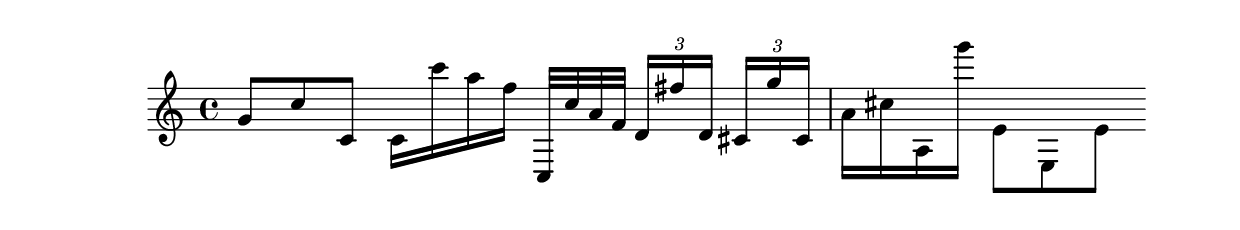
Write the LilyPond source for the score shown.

\version "1.7.5"
\header{
texidoc="
Beams should behave reasonably well, even under extreme circumstances.
Stems may be short, but noteheads should never touch the beam.  Note that
under normal circumstances, these beams would get knees here
Beam.auto-knee-gap was set to false.
"
}

extreme = \notes\relative c'' {
  \stemBoth
  [g8 c c,]
  [c16 c'' a f]
  \stemUp 
  [c,,32 c'' a f]

  %%%%%%%
  \stemBoth
  \times 2/3{[d16 fis' d,]} \times 2/3{[cis g'' cis,,]}
  a'16 cis a, g''' % Used to give a nice beam directed upwards.
  \stemBoth

  \transpose c c {
	  \stemDown [e'8 e e']
      }
}

\score {
  {
    % If we want to test extreme beams,
    % we should not have them auto-kneed
    \property Voice.Beam \override #'auto-knee-gap = ##f
    \extreme


    %% what does this test? --hwn
%{
    \property Voice.Beam \override #'slope-limit = #1000
    \extreme
    %}
  }
  \paper{
%    raggedright = ##t
    linewidth = -1
  }
}
%% new-chords-done %%